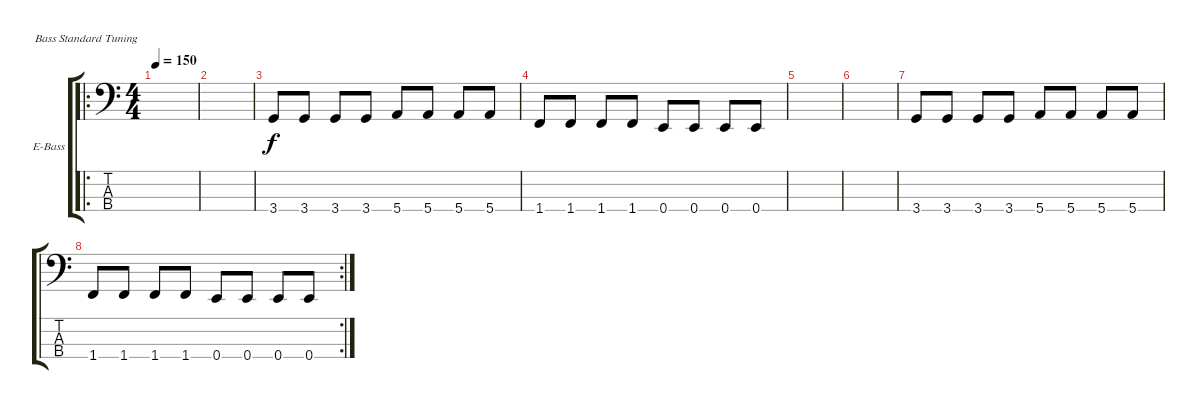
\defaultSystemsLayout 4
\bracketExtendMode groupsimilarinstruments
\firstSystemTrackNameOrientation horizontal
\otherSystemsTrackNameOrientation horizontal
\track ("Electric Bass" "E-Bass") {instrument electricbassfinger}
\staff {score tabs}
\tuning (G2 D2 A1 E1)
\ro
\ts (4 4)
\tempo 150
\clef f4
\scale
0.374359
\ks c
|
\scale
0.312821 |
\scale
0.312821 3.4.8 3.4.8 3.4.8 3.4.8 5.4.8 5.4.8 5.4.8 5.4.8 |
\scale
0.333333 1.4.8 1.4.8 1.4.8 1.4.8 0.4.8 0.4.8 0.4.8 0.4.8 |
\scale
0.333333 |
\scale
0.333333 |
\scale
0.322751 3.4.8 3.4.8 3.4.8 3.4.8 5.4.8 5.4.8 5.4.8 5.4.8 |
\rc 2
\scale
0.354497 1.4.8 1.4.8 1.4.8 1.4.8 0.4.8 0.4.8 0.4.8 0.4.8 |
\scale
0.322751 |
\scale
0.333333 |
\scale
0.333333 |
\scale
0.333333 |
\scale
0.333333 |
\scale
0.333333 |
\scale
0.333333
